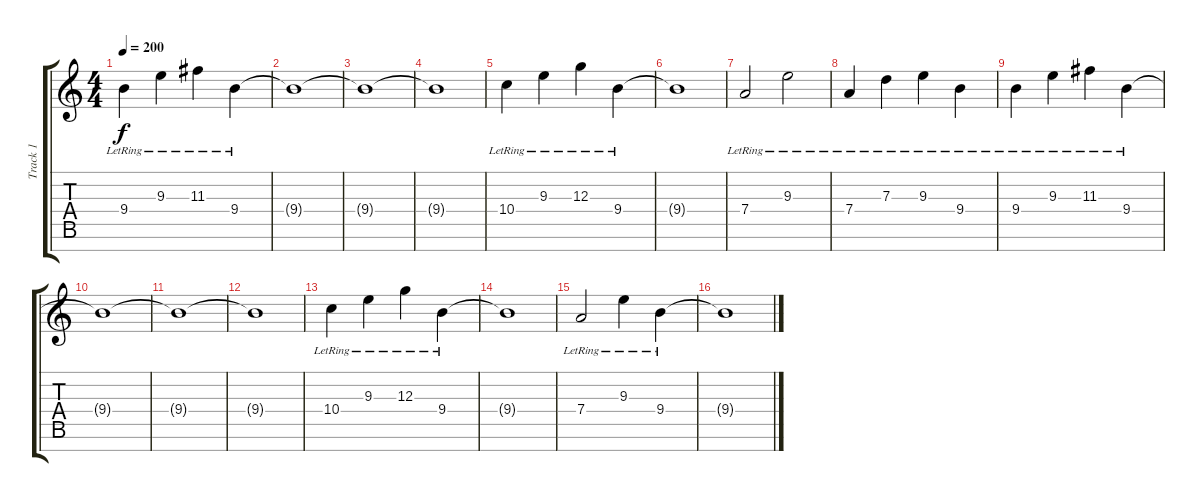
\track ("Track 1" "Track 1") {instrument distortionguitar}
\staff {score tabs}
\tuning (E4 B3 G3 D3 A2 E2 B1) {hide}
\ts (4 4)
\tempo 200
\clef g2
\ks c
9.4{lr}.4{dy f instrument acousticguitarsteel} 9.3{lr}.4 11.3{lr}.4 9.4{lr}.4 |
9.4{t}.1 |
9.4{t}.1 |
9.4{t}.1 |
10.4{lr}.4 9.3{lr}.4 12.3{lr}.4 9.4{lr}.4 |
9.4{t}.1 |
7.4{lr}.2 9.3{lr}.2 |
7.4{lr}.4 7.3{lr}.4 9.3{lr}.4 9.4{lr}.4 |
9.4{lr}.4 9.3{lr}.4 11.3{lr}.4 9.4{lr}.4 |
9.4{t}.1 |
9.4{t}.1 |
9.4{t}.1 |
10.4{lr}.4 9.3{lr}.4 12.3{lr}.4 9.4{lr}.4 |
9.4{t}.1 |
7.4{lr}.2 9.3{lr}.4 9.4{lr}.4 |
9.4{t}.1
